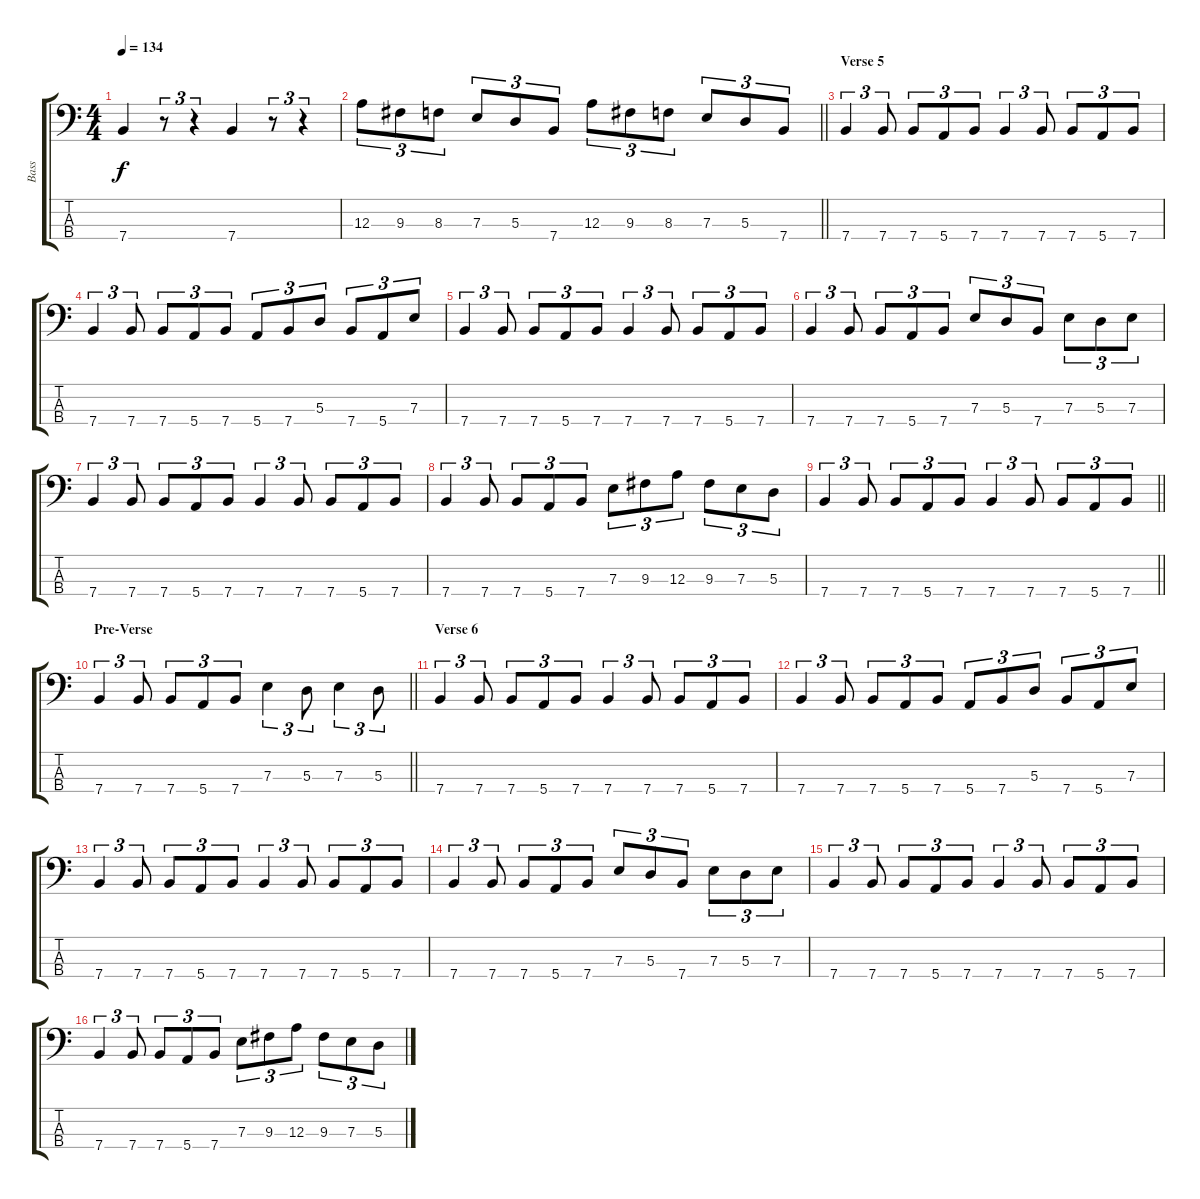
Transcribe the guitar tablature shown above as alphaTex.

\track ("Bass" "Bass") {instrument electricbassfinger}
\staff {score tabs}
\tuning (G2 D2 A1 E1) {hide}
\ts (4 4)
\tempo 134
\clef f4
\ks c
7.4.4{dy f} r.8{tu (3 2)} r.4{tu (3 2)} 7.4.4 r.8{tu (3 2)} r.4{tu (3 2)} |
\barLineRight lightlight
12.3.8{tu (3 2)} 9.3.8{tu (3 2)} 8.3.8{tu (3 2)} 7.3.8{tu (3 2)} 5.3.8{tu (3 2)} 7.4.8{tu (3 2)} 12.3.8{tu (3 2)} 9.3.8{tu (3 2)} 8.3.8{tu (3 2)} 7.3.8{tu (3 2)} 5.3.8{tu (3 2)} 7.4.8{tu (3 2)} |
\section ("" "Verse 5")
7.4.4{tu (3 2)} 7.4.8{tu (3 2)} 7.4.8{tu (3 2)} 5.4.8{tu (3 2)} 7.4.8{tu (3 2)} 7.4.4{tu (3 2)} 7.4.8{tu (3 2)} 7.4.8{tu (3 2)} 5.4.8{tu (3 2)} 7.4.8{tu (3 2)} |
7.4.4{tu (3 2)} 7.4.8{tu (3 2)} 7.4.8{tu (3 2)} 5.4.8{tu (3 2)} 7.4.8{tu (3 2)} 5.4.8{tu (3 2)} 7.4.8{tu (3 2)} 5.3.8{tu (3 2)} 7.4.8{tu (3 2)} 5.4.8{tu (3 2)} 7.3.8{tu (3 2)} |
7.4.4{tu (3 2)} 7.4.8{tu (3 2)} 7.4.8{tu (3 2)} 5.4.8{tu (3 2)} 7.4.8{tu (3 2)} 7.4.4{tu (3 2)} 7.4.8{tu (3 2)} 7.4.8{tu (3 2)} 5.4.8{tu (3 2)} 7.4.8{tu (3 2)} |
7.4.4{tu (3 2)} 7.4.8{tu (3 2)} 7.4.8{tu (3 2)} 5.4.8{tu (3 2)} 7.4.8{tu (3 2)} 7.3.8{tu (3 2)} 5.3.8{tu (3 2)} 7.4.8{tu (3 2)} 7.3.8{tu (3 2)} 5.3.8{tu (3 2)} 7.3.8{tu (3 2)} |
7.4.4{tu (3 2)} 7.4.8{tu (3 2)} 7.4.8{tu (3 2)} 5.4.8{tu (3 2)} 7.4.8{tu (3 2)} 7.4.4{tu (3 2)} 7.4.8{tu (3 2)} 7.4.8{tu (3 2)} 5.4.8{tu (3 2)} 7.4.8{tu (3 2)} |
7.4.4{tu (3 2)} 7.4.8{tu (3 2)} 7.4.8{tu (3 2)} 5.4.8{tu (3 2)} 7.4.8{tu (3 2)} 7.3.8{tu (3 2)} 9.3.8{tu (3 2)} 12.3.8{tu (3 2)} 9.3.8{tu (3 2)} 7.3.8{tu (3 2)} 5.3.8{tu (3 2)} |
\barLineRight lightlight
7.4.4{tu (3 2)} 7.4.8{tu (3 2)} 7.4.8{tu (3 2)} 5.4.8{tu (3 2)} 7.4.8{tu (3 2)} 7.4.4{tu (3 2)} 7.4.8{tu (3 2)} 7.4.8{tu (3 2)} 5.4.8{tu (3 2)} 7.4.8{tu (3 2)} |
\section ("" "Pre-Verse")
\barLineRight lightlight
7.4.4{tu (3 2)} 7.4.8{tu (3 2)} 7.4.8{tu (3 2)} 5.4.8{tu (3 2)} 7.4.8{tu (3 2)} 7.3.4{tu (3 2)} 5.3.8{tu (3 2)} 7.3.4{tu (3 2)} 5.3.8{tu (3 2)} |
\section ("" "Verse 6")
7.4.4{tu (3 2)} 7.4.8{tu (3 2)} 7.4.8{tu (3 2)} 5.4.8{tu (3 2)} 7.4.8{tu (3 2)} 7.4.4{tu (3 2)} 7.4.8{tu (3 2)} 7.4.8{tu (3 2)} 5.4.8{tu (3 2)} 7.4.8{tu (3 2)} |
7.4.4{tu (3 2)} 7.4.8{tu (3 2)} 7.4.8{tu (3 2)} 5.4.8{tu (3 2)} 7.4.8{tu (3 2)} 5.4.8{tu (3 2)} 7.4.8{tu (3 2)} 5.3.8{tu (3 2)} 7.4.8{tu (3 2)} 5.4.8{tu (3 2)} 7.3.8{tu (3 2)} |
7.4.4{tu (3 2)} 7.4.8{tu (3 2)} 7.4.8{tu (3 2)} 5.4.8{tu (3 2)} 7.4.8{tu (3 2)} 7.4.4{tu (3 2)} 7.4.8{tu (3 2)} 7.4.8{tu (3 2)} 5.4.8{tu (3 2)} 7.4.8{tu (3 2)} |
7.4.4{tu (3 2)} 7.4.8{tu (3 2)} 7.4.8{tu (3 2)} 5.4.8{tu (3 2)} 7.4.8{tu (3 2)} 7.3.8{tu (3 2)} 5.3.8{tu (3 2)} 7.4.8{tu (3 2)} 7.3.8{tu (3 2)} 5.3.8{tu (3 2)} 7.3.8{tu (3 2)} |
7.4.4{tu (3 2)} 7.4.8{tu (3 2)} 7.4.8{tu (3 2)} 5.4.8{tu (3 2)} 7.4.8{tu (3 2)} 7.4.4{tu (3 2)} 7.4.8{tu (3 2)} 7.4.8{tu (3 2)} 5.4.8{tu (3 2)} 7.4.8{tu (3 2)} |
7.4.4{tu (3 2)} 7.4.8{tu (3 2)} 7.4.8{tu (3 2)} 5.4.8{tu (3 2)} 7.4.8{tu (3 2)} 7.3.8{tu (3 2)} 9.3.8{tu (3 2)} 12.3.8{tu (3 2)} 9.3.8{tu (3 2)} 7.3.8{tu (3 2)} 5.3.8{tu (3 2)}
